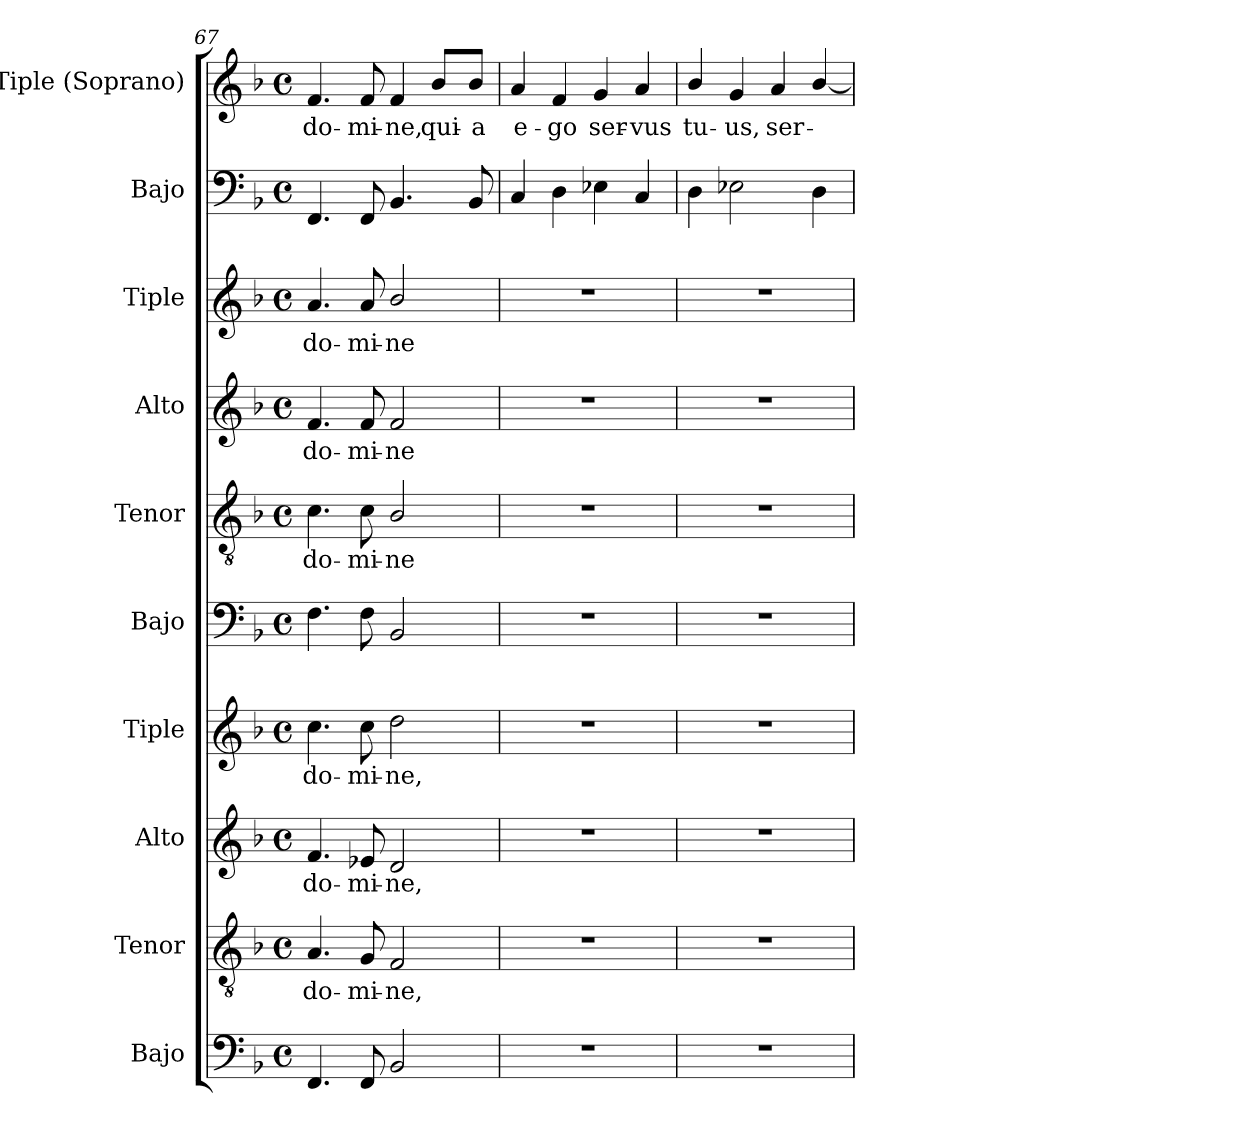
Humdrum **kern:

**kern	**kern	**text	**kern	**text	**kern	**text	**kern	**kern	**text	**kern	**text	**kern	**text	**kern	**kern	**text
*part10	*part9	*part9	*part8	*part8	*part7	*part7	*part6	*part5	*part5	*part4	*part4	*part3	*part3	*part2	*part1	*part1
*staff10	*staff9	*staff9	*staff8	*staff8	*staff7	*staff7	*staff6	*staff5	*staff5	*staff4	*staff4	*staff3	*staff3	*staff2	*staff1	*staff1
*I"Bajo	*I"Tenor	*	*I"Alto	*	*I"Tiple	*	*I"Bajo	*I"Tenor	*	*I"Alto	*	*I"Tiple	*	*I"Bajo	*I"Tiple (Soprano)	*
*I'B.	*I'T.	*	*I'A.	*	*	*	*I'B.	*I'T.	*	*I'A.	*	*	*	*I'B.	*I'S.	*
*clefF4	*clefGv2	*	*clefG2	*	*clefG2	*	*clefF4	*clefGv2	*	*clefG2	*	*clefG2	*	*clefF4	*clefG2	*
*	*ITrd7c12	*	*	*	*	*	*	*ITrd7c12	*	*	*	*	*	*	*	*
*k[b-]	*k[b-]	*	*k[b-]	*	*k[b-]	*	*k[b-]	*k[b-]	*	*k[b-]	*	*k[b-]	*	*k[b-]	*k[b-]	*
*F:	*F:	*	*F:	*	*F:	*	*F:	*F:	*	*F:	*	*F:	*	*F:	*F:	*
*M4/4	*M4/4	*	*M4/4	*	*M4/4	*	*M4/4	*M4/4	*	*M4/4	*	*M4/4	*	*M4/4	*M4/4	*
*met(c)	*met(c)	*	*met(c)	*	*met(c)	*	*met(c)	*met(c)	*	*met(c)	*	*met(c)	*	*met(c)	*met(c)	*
=67	=67	=67	=67	=67	=67	=67	=67	=67	=67	=67	=67	=67	=67	=67	=67	=67
!	!	!LO:LY:b:color=#000000	!	!	!	!	!	!	!	!	!	!	!	!	!	!
!	!	!	!	!LO:LY:b:color=#000000	!	!	!	!	!	!	!	!	!	!	!	!
!	!	!	!	!	!	!LO:LY:b:color=#000000	!	!	!	!	!	!	!	!	!	!
!	!	!	!	!	!	!	!	!	!LO:LY:b:color=#000000	!	!	!	!	!	!	!
!	!	!	!	!	!	!	!	!	!	!	!LO:LY:b:color=#000000	!	!	!	!	!
!	!	!	!	!	!	!	!	!	!	!	!	!	!LO:LY:b:color=#000000	!	!	!
!	!	!	!	!	!	!	!	!	!	!	!	!	!	!	!	!LO:LY:b:color=#000000
4.FFi/	4.AAi/	do-	4.fi/	do-	4.cci\	do-	4.Fi\	4.Ci\	do-	4.fi/	do-	4.ai/	do-	4.FFi/	4.fi/	do-
!	!	!LO:LY:b:color=#000000	!	!	!	!	!	!	!	!	!	!	!	!	!	!
!	!	!	!	!LO:LY:b:color=#000000	!	!	!	!	!	!	!	!	!	!	!	!
!	!	!	!	!	!	!LO:LY:b:color=#000000	!	!	!	!	!	!	!	!	!	!
!	!	!	!	!	!	!	!	!	!LO:LY:b:color=#000000	!	!	!	!	!	!	!
!	!	!	!	!	!	!	!	!	!	!	!LO:LY:b:color=#000000	!	!	!	!	!
!	!	!	!	!	!	!	!	!	!	!	!	!	!LO:LY:b:color=#000000	!	!	!
!	!	!	!	!	!	!	!	!	!	!	!	!	!	!	!	!LO:LY:b:color=#000000
8FFi/	8GGi/	-mi-	8e-Xi/	-mi-	8cci\	-mi-	8Fi\	8Ci\	-mi-	8fi/	-mi-	8ai/	-mi-	8FFi/	8fi/	-mi-
!	!	!LO:LY:b:color=#000000	!	!	!	!	!	!	!	!	!	!	!	!	!	!
!	!	!	!	!LO:LY:b:color=#000000	!	!	!	!	!	!	!	!	!	!	!	!
!	!	!	!	!	!	!LO:LY:b:color=#000000	!	!	!	!	!	!	!	!	!	!
!	!	!	!	!	!	!	!	!	!LO:LY:b:color=#000000	!	!	!	!	!	!	!
!	!	!	!	!	!	!	!	!	!	!	!LO:LY:b:color=#000000	!	!	!	!	!
!	!	!	!	!	!	!	!	!	!	!	!	!	!LO:LY:b:color=#000000	!	!	!
!	!	!	!	!	!	!	!	!	!	!	!	!	!	!	!	!LO:LY:b:color=#000000
2BB-i/	2FFi/	-ne,	2di/	-ne,	2ddi\	-ne,	2BB-i/	2BB-i/	-ne	2fi/	-ne	2b-i/	-ne	4.BB-i/	4fi/	-ne,
!	!	!	!	!	!	!	!	!	!	!	!	!	!	!	!	!LO:LY:b:color=#000000
.	.	.	.	.	.	.	.	.	.	.	.	.	.	.	8b-i/L	qui-
!	!	!	!	!	!	!	!	!	!	!	!	!	!	!	!	!LO:LY:b:color=#000000
.	.	.	.	.	.	.	.	.	.	.	.	.	.	8BB-i/	8b-i/J	-a
=68	=68	=68	=68	=68	=68	=68	=68	=68	=68	=68	=68	=68	=68	=68	=68	=68
!	!	!	!	!	!	!	!	!	!	!	!	!	!	!	!	!LO:LY:b:color=#000000
1r	1r	.	1r	.	1r	.	1r	1r	.	1r	.	1r	.	4Ci/	4ai/	e-
!	!	!	!	!	!	!	!	!	!	!	!	!	!	!	!	!LO:LY:b:color=#000000
.	.	.	.	.	.	.	.	.	.	.	.	.	.	4Di\	4fi/	-go
!	!	!	!	!	!	!	!	!	!	!	!	!	!	!	!	!LO:LY:b:color=#000000
.	.	.	.	.	.	.	.	.	.	.	.	.	.	4E-Xi\	4gi/	ser-
!	!	!	!	!	!	!	!	!	!	!	!	!	!	!	!	!LO:LY:b:color=#000000
.	.	.	.	.	.	.	.	.	.	.	.	.	.	4Ci/	4ai/	-vus
=69	=69	=69	=69	=69	=69	=69	=69	=69	=69	=69	=69	=69	=69	=69	=69	=69
!	!	!	!	!	!	!	!	!	!	!	!	!	!	!	!	!LO:LY:b:color=#000000
1r	1r	.	1r	.	1r	.	1r	1r	.	1r	.	1r	.	4Di\	4b-i/	tu-
!	!	!	!	!	!	!	!	!	!	!	!	!	!	!	!	!LO:LY:b:color=#000000
.	.	.	.	.	.	.	.	.	.	.	.	.	.	2E-Xi\	4gi/	-us,
!	!	!	!	!	!	!	!	!	!	!	!	!	!	!	!	!LO:LY:b:color=#000000
.	.	.	.	.	.	.	.	.	.	.	.	.	.	.	4ai/	ser-
.	.	.	.	.	.	.	.	.	.	.	.	.	.	4Di\	[4b-i/	.
=	=	=	=	=	=	=	=	=	=	=	=	=	=	=	=	=
*-	*-	*-	*-	*-	*-	*-	*-	*-	*-	*-	*-	*-	*-	*-	*-	*-
